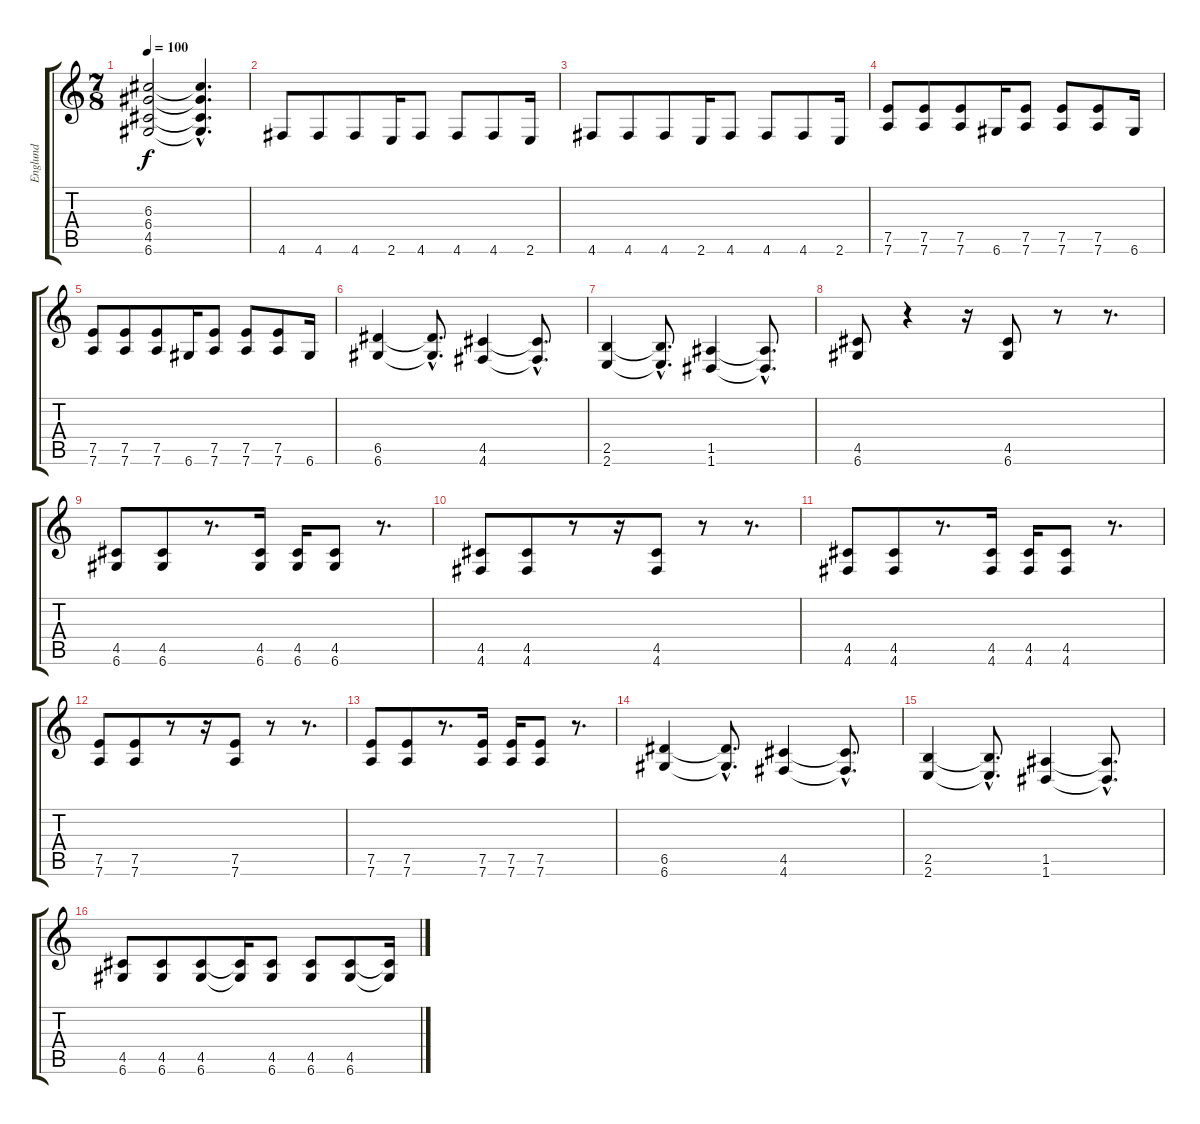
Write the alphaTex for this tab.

\track ("Englund" "Englund") {instrument overdrivenguitar}
\staff {score tabs}
\tuning (E4 B3 G3 D3 A2 D2) {hide}
\ts (7 8)
\tempo 100
\clef g2
\ks c
(6.3{t} 6.4{t} 4.5{t} 6.6{t}).2{dy f} (6.3{hac t} 6.4{hac t} 4.5{hac t} 6.6{hac t}).4{d} |
4.6.8 4.6.8 4.6.8 2.6.16 4.6.8 4.6.8 4.6.8 2.6.16 |
4.6.8 4.6.8 4.6.8 2.6.16 4.6.8 4.6.8 4.6.8 2.6.16 |
(7.5 7.6).8 (7.5 7.6).8 (7.5 7.6).8 6.6.16 (7.5 7.6).8 (7.5 7.6).8 (7.5 7.6).8 6.6.16 |
(7.5 7.6).8 (7.5 7.6).8 (7.5 7.6).8 6.6.16 (7.5 7.6).8 (7.5 7.6).8 (7.5 7.6).8 6.6.16 |
(6.5 6.6).4 (6.5{hac t} 6.6{hac t}).8{d} (4.5 4.6).4 (4.5{hac t} 4.6{hac t}).8{d} |
(2.5 2.6).4 (2.5{hac t} 2.6{hac t}).8{d} (1.5 1.6).4 (1.5{hac t} 1.6{hac t}).8{d} |
(4.5 6.6).8 r.4 r.16 (4.5 6.6).8 r.8 r.8{d} |
(4.5 6.6).8 (4.5 6.6).8 r.8{d} (4.5 6.6).16 (4.5 6.6).16 (4.5 6.6).8 r.8{d} |
(4.5 4.6).8 (4.5 4.6).8 r.8 r.16 (4.5 4.6).8 r.8 r.8{d} |
(4.5 4.6).8 (4.5 4.6).8 r.8{d} (4.5 4.6).16 (4.5 4.6).16 (4.5 4.6).8 r.8{d} |
(7.5 7.6).8 (7.5 7.6).8 r.8 r.16 (7.5 7.6).8 r.8 r.8{d} |
(7.5 7.6).8 (7.5 7.6).8 r.8{d} (7.5 7.6).16 (7.5 7.6).16 (7.5 7.6).8 r.8{d} |
(6.5 6.6).4 (6.5{hac t} 6.6{hac t}).8{d} (4.5 4.6).4 (4.5{hac t} 4.6{hac t}).8{d} |
(2.5 2.6).4 (2.5{hac t} 2.6{hac t}).8{d} (1.5 1.6).4 (1.5{hac t} 1.6{hac t}).8{d} |
(4.5 6.6).8 (4.5 6.6).8 (4.5 6.6).8 (4.5{t} 6.6{t}).16 (4.5 6.6).8 (4.5 6.6).8 (4.5 6.6).8 (4.5{t} 6.6{t}).16
